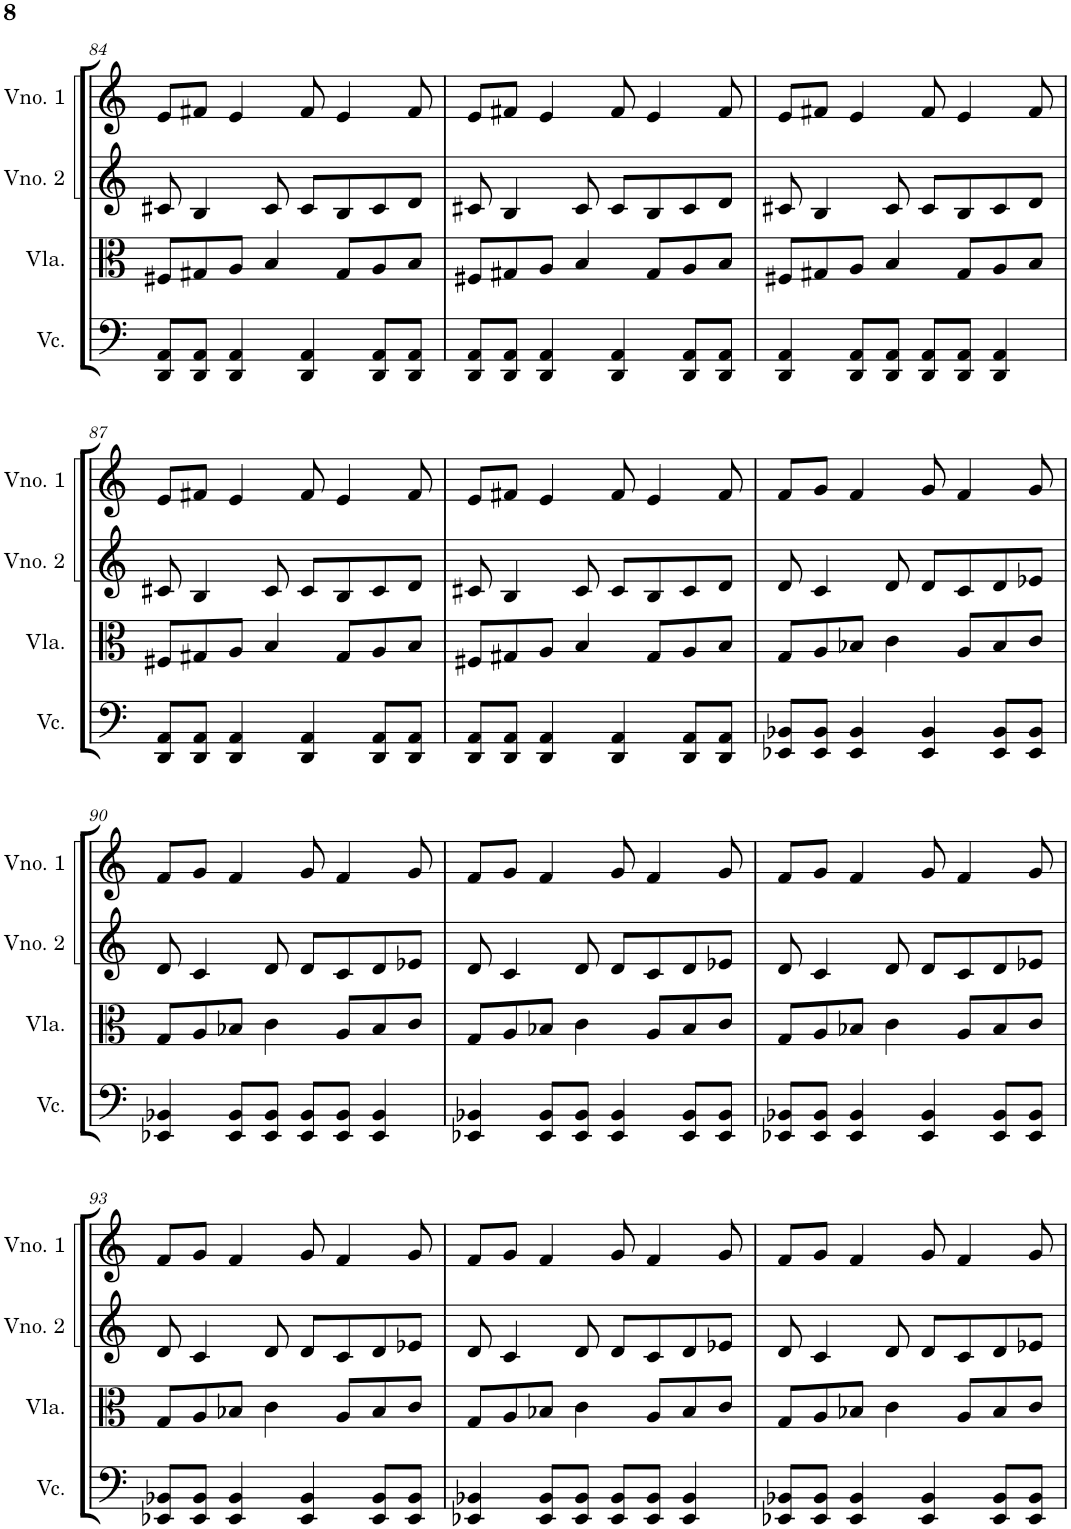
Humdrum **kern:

**kern	**kern	**kern	**kern
*part4	*part3	*part2	*part1
*staff4	*staff3	*staff2	*staff1
*I"Violoncelo	*I"Viola	*I"Violino 2	*I"Violino 1
*I'Vc.	*I'Vla.	*I'Vno. 2	*I'Vno. 1
!!LO:PB:g=z
*clefF4	*clefC3	*clefG2	*clefG2
*k[]	*k[]	*k[]	*k[]
*M4/4	*M4/4	*M4/4	*M4/4
=84	=84	=84	=84
8DD/ 8AA/L	8F#X/L	8c#X/	8e/L
8DD/ 8AA/J	8G#X/	4B/	8f#X/J
4DD/ 4AA/	8A/J	.	4e/
.	4B/	8c#/	.
4DD/ 4AA/	.	8c#/L	8f#/
.	8G#/L	8B/	4e/
8DD/ 8AA/L	8A/	8c#/	.
8DD/ 8AA/J	8B/J	8d/J	8f#/
=85	=85	=85	=85
8DD/ 8AA/L	8F#X/L	8c#X/	8e/L
8DD/ 8AA/J	8G#X/	4B/	8f#X/J
4DD/ 4AA/	8A/J	.	4e/
.	4B/	8c#/	.
4DD/ 4AA/	.	8c#/L	8f#/
.	8G#/L	8B/	4e/
8DD/ 8AA/L	8A/	8c#/	.
8DD/ 8AA/J	8B/J	8d/J	8f#/
=86	=86	=86	=86
4DD/ 4AA/	8F#X/L	8c#X/	8e/L
.	8G#X/	4B/	8f#X/J
8DD/ 8AA/L	8A/J	.	4e/
8DD/ 8AA/J	4B/	8c#/	.
8DD/ 8AA/L	.	8c#/L	8f#/
8DD/ 8AA/J	8G#/L	8B/	4e/
4DD/ 4AA/	8A/	8c#/	.
.	8B/J	8d/J	8f#/
!!LO:LB:g=z
=87	=87	=87	=87
8DD/ 8AA/L	8F#X/L	8c#X/	8e/L
8DD/ 8AA/J	8G#X/	4B/	8f#X/J
4DD/ 4AA/	8A/J	.	4e/
.	4B/	8c#/	.
4DD/ 4AA/	.	8c#/L	8f#/
.	8G#/L	8B/	4e/
8DD/ 8AA/L	8A/	8c#/	.
8DD/ 8AA/J	8B/J	8d/J	8f#/
=88	=88	=88	=88
8DD/ 8AA/L	8F#X/L	8c#X/	8e/L
8DD/ 8AA/J	8G#X/	4B/	8f#X/J
4DD/ 4AA/	8A/J	.	4e/
.	4B/	8c#/	.
4DD/ 4AA/	.	8c#/L	8f#/
.	8G#/L	8B/	4e/
8DD/ 8AA/L	8A/	8c#/	.
8DD/ 8AA/J	8B/J	8d/J	8f#/
=89	=89	=89	=89
8EE-X/ 8BB-X/L	8G/L	8d/	8f/L
8EE-/ 8BB-/J	8A/	4c/	8g/J
4EE-/ 4BB-/	8B-X/J	.	4f/
.	4c\	8d/	.
4EE-/ 4BB-/	.	8d/L	8g/
.	8A/L	8c/	4f/
8EE-/ 8BB-/L	8B-/	8d/	.
8EE-/ 8BB-/J	8c/J	8e-X/J	8g/
!!LO:LB:g=z
=90	=90	=90	=90
4EE-X/ 4BB-X/	8G/L	8d/	8f/L
.	8A/	4c/	8g/J
8EE-/ 8BB-/L	8B-X/J	.	4f/
8EE-/ 8BB-/J	4c\	8d/	.
8EE-/ 8BB-/L	.	8d/L	8g/
8EE-/ 8BB-/J	8A/L	8c/	4f/
4EE-/ 4BB-/	8B-/	8d/	.
.	8c/J	8e-X/J	8g/
=91	=91	=91	=91
4EE-X/ 4BB-X/	8G/L	8d/	8f/L
.	8A/	4c/	8g/J
8EE-/ 8BB-/L	8B-X/J	.	4f/
8EE-/ 8BB-/J	4c\	8d/	.
4EE-/ 4BB-/	.	8d/L	8g/
.	8A/L	8c/	4f/
8EE-/ 8BB-/L	8B-/	8d/	.
8EE-/ 8BB-/J	8c/J	8e-X/J	8g/
=92	=92	=92	=92
8EE-X/ 8BB-X/L	8G/L	8d/	8f/L
8EE-/ 8BB-/J	8A/	4c/	8g/J
4EE-/ 4BB-/	8B-X/J	.	4f/
.	4c\	8d/	.
4EE-/ 4BB-/	.	8d/L	8g/
.	8A/L	8c/	4f/
8EE-/ 8BB-/L	8B-/	8d/	.
8EE-/ 8BB-/J	8c/J	8e-X/J	8g/
!!LO:LB:g=z
=93	=93	=93	=93
8EE-X/ 8BB-X/L	8G/L	8d/	8f/L
8EE-/ 8BB-/J	8A/	4c/	8g/J
4EE-/ 4BB-/	8B-X/J	.	4f/
.	4c\	8d/	.
4EE-/ 4BB-/	.	8d/L	8g/
.	8A/L	8c/	4f/
8EE-/ 8BB-/L	8B-/	8d/	.
8EE-/ 8BB-/J	8c/J	8e-X/J	8g/
=94	=94	=94	=94
4EE-X/ 4BB-X/	8G/L	8d/	8f/L
.	8A/	4c/	8g/J
8EE-/ 8BB-/L	8B-X/J	.	4f/
8EE-/ 8BB-/J	4c\	8d/	.
8EE-/ 8BB-/L	.	8d/L	8g/
8EE-/ 8BB-/J	8A/L	8c/	4f/
4EE-/ 4BB-/	8B-/	8d/	.
.	8c/J	8e-X/J	8g/
=95	=95	=95	=95
8EE-X/ 8BB-X/L	8G/L	8d/	8f/L
8EE-/ 8BB-/J	8A/	4c/	8g/J
4EE-/ 4BB-/	8B-X/J	.	4f/
.	4c\	8d/	.
4EE-/ 4BB-/	.	8d/L	8g/
.	8A/L	8c/	4f/
8EE-/ 8BB-/L	8B-/	8d/	.
8EE-/ 8BB-/J	8c/J	8e-X/J	8g/
=	=	=	=
*-	*-	*-	*-
